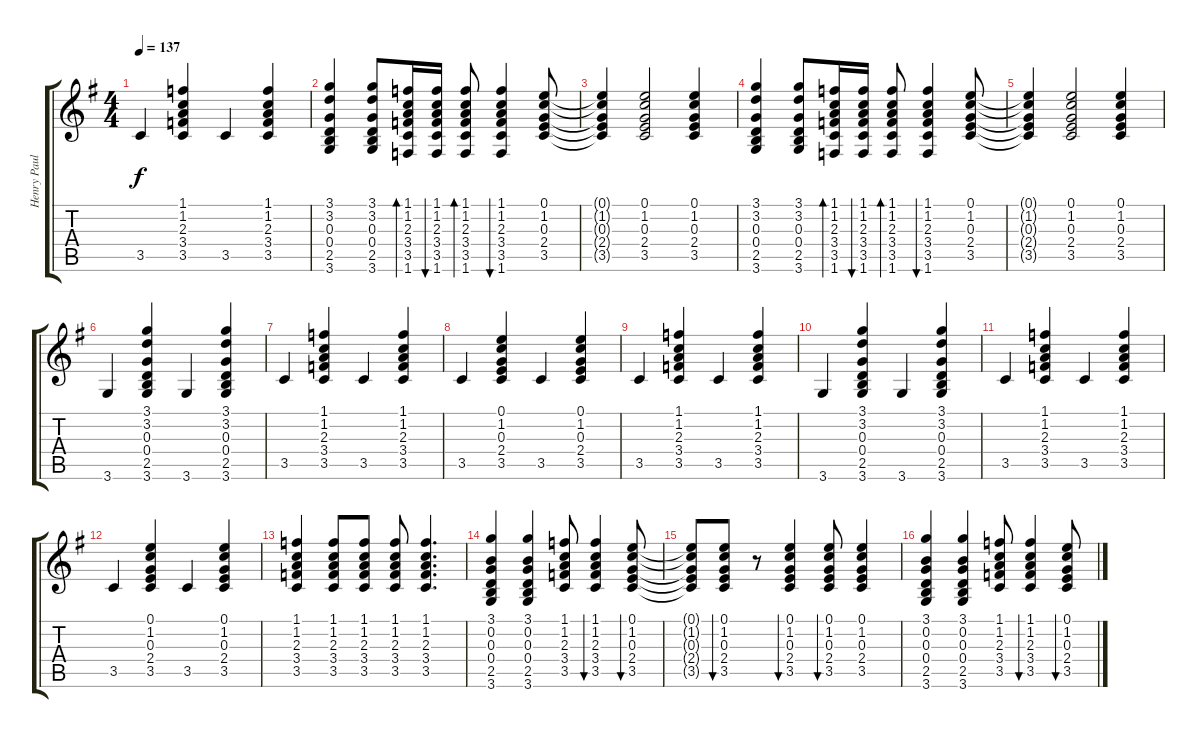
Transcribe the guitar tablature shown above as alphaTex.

\track ("Henry Paul Guitar" "Henry Paul") {instrument electricguitarclean}
\staff {score tabs}
\tuning (E4 B3 G3 D3 A2 E2) {hide}
\ts (4 4)
\tempo 137
\clef g2
\ks g
3.5.4{dy f} (1.1 1.2 2.3 3.4 3.5).4 3.5.4 (1.1 1.2 2.3 3.4 3.5).4 |
(3.1 3.2 0.3 0.4 2.5 3.6).4 (3.1 3.2 0.3 0.4 2.5 3.6).8 (1.1 1.2 2.3 3.4 3.5 1.6).16{bd 60} (1.1 1.2 2.3 3.4 3.5 1.6).16{bu 60} (1.1 1.2 2.3 3.4 3.5 1.6).8{bd 60} (1.1 1.2 2.3 3.4 3.5 1.6).4{bu 60} (0.1 1.2 0.3 2.4 3.5).8 |
(0.1{t} 1.2{t} 0.3{t} 2.4{t} 3.5{t}).4 (0.1 1.2 0.3 2.4 3.5).2 (0.1 1.2 0.3 2.4 3.5).4 |
(3.1 3.2 0.3 0.4 2.5 3.6).4 (3.1 3.2 0.3 0.4 2.5 3.6).8 (1.1 1.2 2.3 3.4 3.5 1.6).16{bd 60} (1.1 1.2 2.3 3.4 3.5 1.6).16{bu 60} (1.1 1.2 2.3 3.4 3.5 1.6).8{bd 60} (1.1 1.2 2.3 3.4 3.5 1.6).4{bu 60} (0.1 1.2 0.3 2.4 3.5).8 |
(0.1{t} 1.2{t} 0.3{t} 2.4{t} 3.5{t}).4 (0.1 1.2 0.3 2.4 3.5).2 (0.1 1.2 0.3 2.4 3.5).4 |
3.6.4{volume 7} (3.1 3.2 0.3 0.4 2.5 3.6).4 3.6.4 (3.1 3.2 0.3 0.4 2.5 3.6).4 |
3.5.4 (1.1 1.2 2.3 3.4 3.5).4 3.5.4 (1.1 1.2 2.3 3.4 3.5).4 |
3.5.4 (0.1 1.2 0.3 2.4 3.5).4 3.5.4 (0.1 1.2 0.3 2.4 3.5).4 |
3.5.4 (1.1 1.2 2.3 3.4 3.5).4 3.5.4 (1.1 1.2 2.3 3.4 3.5).4 |
3.6.4 (3.1 3.2 0.3 0.4 2.5 3.6).4 3.6.4 (3.1 3.2 0.3 0.4 2.5 3.6).4 |
3.5.4 (1.1 1.2 2.3 3.4 3.5).4 3.5.4 (1.1 1.2 2.3 3.4 3.5).4 |
3.5.4 (0.1 1.2 0.3 2.4 3.5).4 3.5.4 (0.1 1.2 0.3 2.4 3.5).4 |
(1.1 1.2 2.3 3.4 3.5).4 (1.1 1.2 2.3 3.4 3.5).8 (1.1 1.2 2.3 3.4 3.5).8 (1.1 1.2 2.3 3.4 3.5).8 (1.1 1.2 2.3 3.4 3.5).4{d} |
(3.1 0.2 0.3 0.4 2.5 3.6).4 (3.1 0.2 0.3 0.4 2.5 3.6).4 (1.1 1.2 2.3 3.4 3.5).8 (1.1 1.2 2.3 3.4 3.5).4{bu 120} (0.1 1.2 0.3 2.4 3.5).8{bu 120} |
(0.1{t} 1.2{t} 0.3{t} 2.4{t} 3.5{t}).8 (0.1 1.2 0.3 2.4 3.5).8{bu 120} r.8 (0.1 1.2 0.3 2.4 3.5).4{bu 120} (0.1 1.2 0.3 2.4 3.5).8{bu 120} (0.1 1.2 0.3 2.4 3.5).4 |
(3.1 0.2 0.3 0.4 2.5 3.6).4 (3.1 0.2 0.3 0.4 2.5 3.6).4 (1.1 1.2 2.3 3.4 3.5).8 (1.1 1.2 2.3 3.4 3.5).4{bu 120} (0.1 1.2 0.3 2.4 3.5).8{bu 120}
